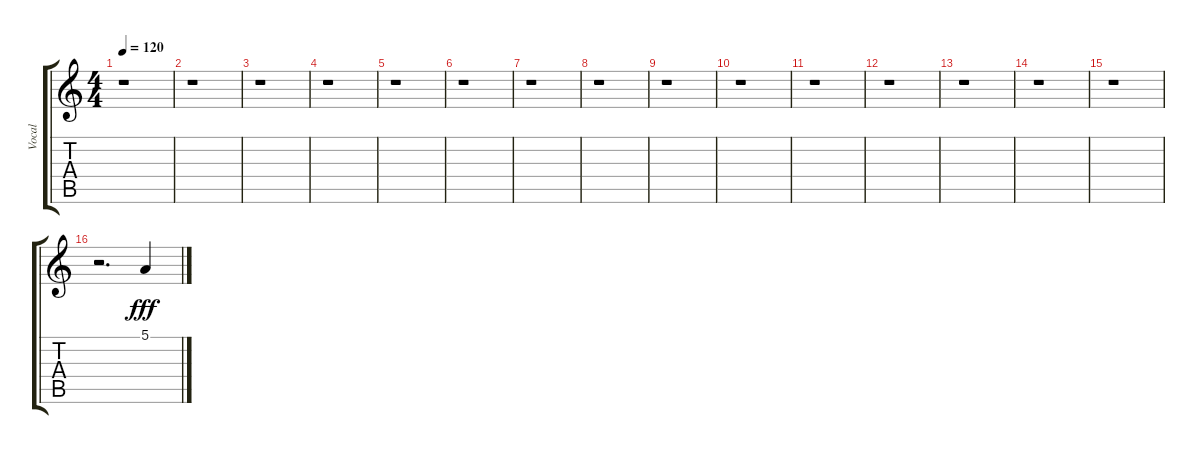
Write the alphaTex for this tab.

\track ("Vocal" "Vocal") {instrument cello}
\staff {score tabs}
\tuning (E4 B3 G3 D3 A2 E2) {hide}
\ts (4 4)
\tempo 120
\clef g2
\ks c
r.1{dy f} |
r.1 |
r.1 |
r.1 |
r.1 |
r.1 |
r.1 |
r.1 |
r.1 |
r.1 |
r.1 |
r.1 |
r.1 |
r.1 |
r.1 |
r.2{d} 5.1.4{dy fff}
